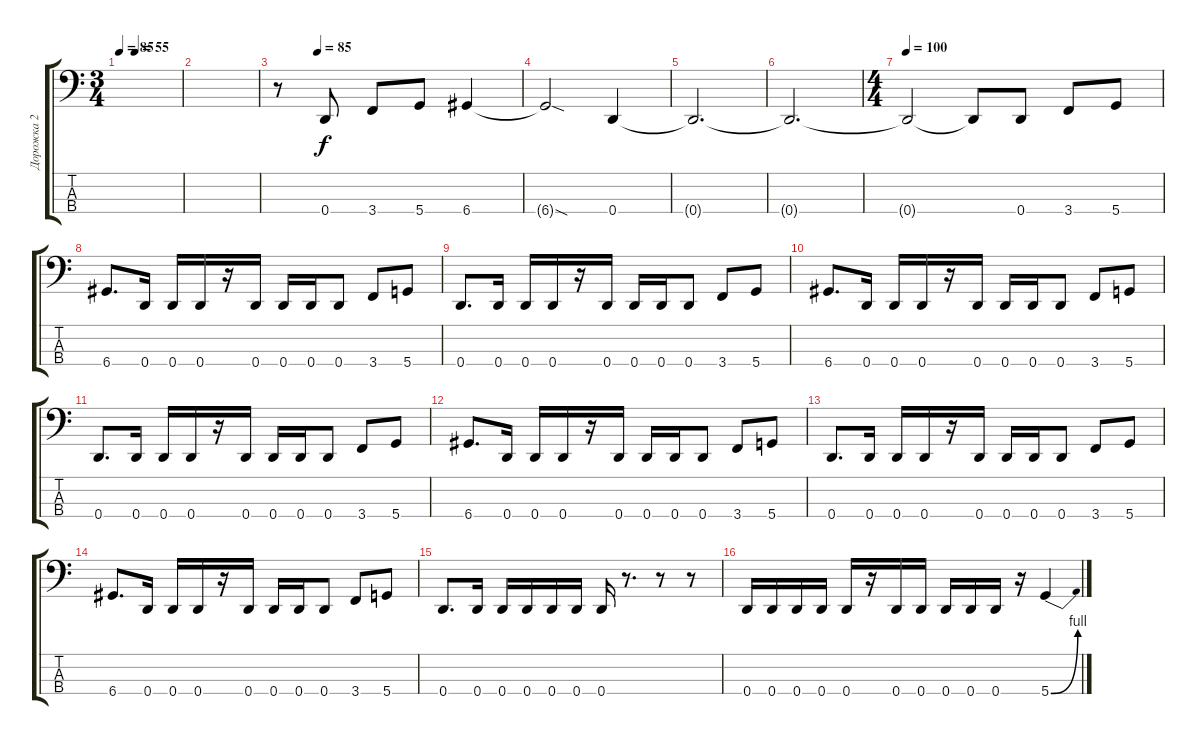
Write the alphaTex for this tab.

\track ("Дорожка 2" "Дорожка 2") {instrument electricbassfinger}
\staff {score tabs}
\tuning (F2 C2 G1 D1) {hide}
\ts (3 4)
\tempo 85
\tempo (55 0.25)
\clef f4
\ks c
|
|
\tempo (85 0.16666666666666666)
r.8 0.4.8 3.4.8 5.4.8 6.4.4 |
6.4{sod t}.2 0.4.4 |
0.4{t}.2{d} |
0.4{t}.2{d} |
\ts (4 4)
\tempo 100
0.4{t}.2 0.4{t}.8 0.4.8 3.4.8 5.4.8 |
6.4.8{d} 0.4.16 0.4.16 0.4.16 r.16 0.4.16 0.4.16 0.4.16 0.4.8 3.4.8 5.4.8 |
0.4.8{d} 0.4.16 0.4.16 0.4.16 r.16 0.4.16 0.4.16 0.4.16 0.4.8 3.4.8 5.4.8 |
6.4.8{d} 0.4.16 0.4.16 0.4.16 r.16 0.4.16 0.4.16 0.4.16 0.4.8 3.4.8 5.4.8 |
0.4.8{d} 0.4.16 0.4.16 0.4.16 r.16 0.4.16 0.4.16 0.4.16 0.4.8 3.4.8 5.4.8 |
6.4.8{d} 0.4.16 0.4.16 0.4.16 r.16 0.4.16 0.4.16 0.4.16 0.4.8 3.4.8 5.4.8 |
0.4.8{d} 0.4.16 0.4.16 0.4.16 r.16 0.4.16 0.4.16 0.4.16 0.4.8 3.4.8 5.4.8 |
6.4.8{d} 0.4.16 0.4.16 0.4.16 r.16 0.4.16 0.4.16 0.4.16 0.4.8 3.4.8 5.4.8 |
0.4.8{d} 0.4.16 0.4.16 0.4.16 0.4.16 0.4.16 0.4.16 r.8{d} r.8 r.8 |
0.4.16 0.4.16 0.4.16 0.4.16 0.4.16 r.16 0.4.16 0.4.16 0.4.16 0.4.16 0.4.16 r.16 5.4{be (bend 0 0 60 4)}.4
